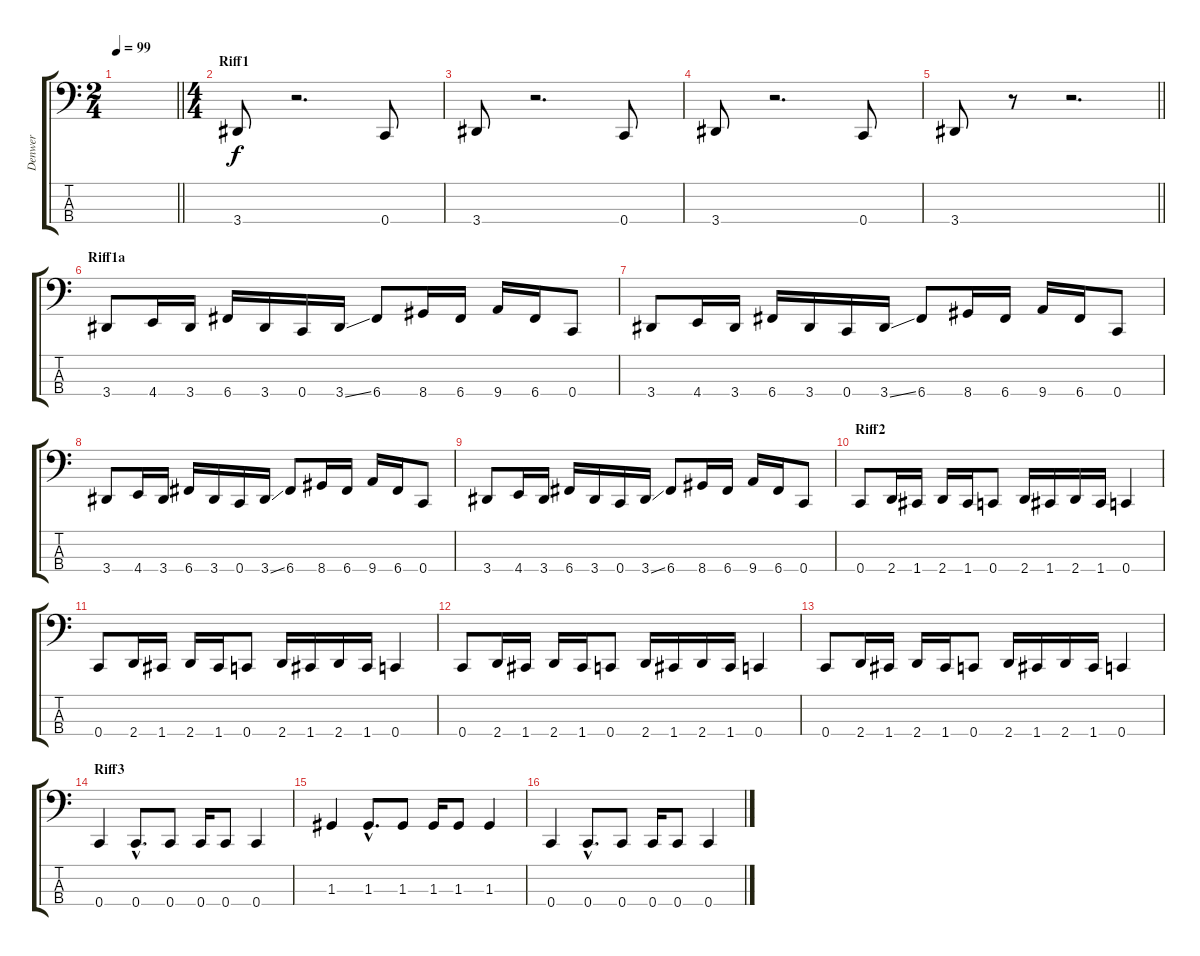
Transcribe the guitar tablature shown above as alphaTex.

\track ("Denwer" "Denwer") {instrument electricbassfinger}
\staff {score tabs}
\tuning (F2 C2 G1 C1) {hide}
\ts (2 4)
\tempo 99
\clef f4
\barLineRight lightlight
\ks c
|
\ts (4 4)
\section ("" "Riff1")
3.4.8 r.2{d} 0.4.8 |
3.4.8 r.2{d} 0.4.8 |
3.4.8 r.2{d} 0.4.8 |
\barLineRight lightlight
3.4.8 r.8 r.2{d} |
\section ("" "Riff1a")
3.4.8 4.4.16 3.4.16 6.4.16 3.4.16 0.4.16 3.4{ss}.16 6.4.8 8.4.16 6.4.16 9.4.16 6.4.16 0.4.8 |
3.4.8 4.4.16 3.4.16 6.4.16 3.4.16 0.4.16 3.4{ss}.16 6.4.8 8.4.16 6.4.16 9.4.16 6.4.16 0.4.8 |
3.4.8 4.4.16 3.4.16 6.4.16 3.4.16 0.4.16 3.4{ss}.16 6.4.8 8.4.16 6.4.16 9.4.16 6.4.16 0.4.8 |
3.4.8 4.4.16 3.4.16 6.4.16 3.4.16 0.4.16 3.4{ss}.16 6.4.8 8.4.16 6.4.16 9.4.16 6.4.16 0.4.8 |
\section ("" "Riff2")
0.4.8 2.4.16 1.4.16 2.4.16 1.4.16 0.4.8 2.4.16 1.4.16 2.4.16 1.4.16 0.4.4 |
0.4.8 2.4.16 1.4.16 2.4.16 1.4.16 0.4.8 2.4.16 1.4.16 2.4.16 1.4.16 0.4.4 |
0.4.8 2.4.16 1.4.16 2.4.16 1.4.16 0.4.8 2.4.16 1.4.16 2.4.16 1.4.16 0.4.4 |
0.4.8 2.4.16 1.4.16 2.4.16 1.4.16 0.4.8 2.4.16 1.4.16 2.4.16 1.4.16 0.4.4 |
\section ("" "Riff3")
0.4.4 0.4{hac}.8{d} 0.4.8 0.4.16 0.4.8 0.4.4 |
1.3.4 1.3{hac}.8{d} 1.3.8 1.3.16 1.3.8 1.3.4 |
0.4.4 0.4{hac}.8{d} 0.4.8 0.4.16 0.4.8 0.4.4
